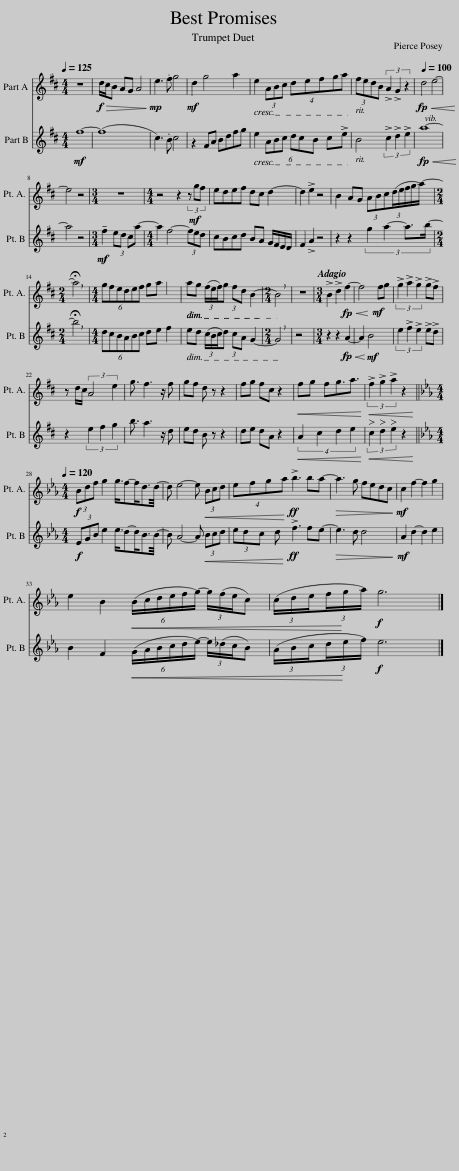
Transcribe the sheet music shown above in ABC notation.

X:1
%%score 1 2
L:1/8
Q:1/4=125
M:4/4
I:linebreak $
K:none
V:1 treble transpose=-2
V:2 treble transpose=-2
V:1
[K:D] z8 |!f!!>(! d/c/B AG A4!>)! |!mp! e3 .f g4 |!mf! d2 g4 a2 | e2 (3ABc (4:3:4defga | %5
 fedB (3!>!A2 !>!G2 z2 |[Q:1/4=100]!<(! d4 e4-!<)! |$ e4 z4 |[M:3/4] z6 |[M:4/4] z4 z2 (3z!mf! gf | %10
 edef dc d2- | d2 !>!e2 z4 | B2 AG (3ABc(3(d/e/f/g/a/-) |$[M:2/4] !breath!!fermata!a4 |[M:4/4] (6:4:6gfedef ga x2 | %15
 ag (3(f/e/f/)g fd B2- |[M:2/4] !breath!B4 | z4 |[M:3/4][Q:1/4=71] !>!B2 !>!d2 f2- |!<(! f4!mf! fg!<)! | %20
 (3!>!g2 !>!a2 !>!g2 !>!g!>!f |$ z d/c/ (3:2:2A4 e2 | g3/2 f3 z/ f | gf d z z2 | fg fc z2 | %25
!<(! fg fg3/2a3/2!<)! |!<(! (3!>!f2 !>!g2 !>!a2 z2!<)! ||$[K:Eb][M:4/4][Q:1/4=120]!f! (3Bdf g2 g3/4f-f<dd/4- | d e4- e!<(! (3Bcd!<)! | (4:3:4efga!ff! !>!b3 ba- | %30
!>(! a3 g fedc!>)! |!mf! c2 f2- f2 g2 |$ e2 B2!<(! (6:4:6(B/c/d/e/f/g/-) (3g/(f/e/c)!<)! | (3(c/d/e/(3f/g/a/)!f! g6 |] %34
V:2
[K:D]!mf! f8- | (f8 | c3) .B c4 | z2 FA Bdfg | e2 (6:4:6ABc dcB c!>!e | %5
 B4 (3!>!c2 !>!d2 !>!e2 |!<(! a8-!<)! |$ a4 z4 |[M:3/4]!mf! !tenuto!f2 ed ca- |[M:4/4] a2 f4- (3fed | %10
 cBcd BA G/F/E/D/ | F2 !>!A2 z4 | z2 z2 (3:2:4g2 a2- a3/2b/- |$[M:2/4] !breath!!fermata!b4 |[M:4/4] (6:4:6dcBABc de f2 | %15
 ed (3(c/B/c/)d cA G2- |[M:2/4] !breath!G4 | z4 |[M:3/4] z2 z2 A2- |!<(! A2!mf! B4!<)! | %20
 (3e2 !>!f2 !>!e2 !>!e!>!d |$ z2 (3e2 f2 g2 | b3/2 a3 z/ d | ed B z z2 | de dA z2 | %25
!<(! (4:3:4A2 c2 d2 e2!<)! |!<(! (3c2 d2 e2 z2!<)! ||$[K:Eb][M:4/4]!f! (3EGB e2 e3/4d-d<BB/4- | B A4- A!<(! (3Bcd!<)! | (3edc d!ff! !>!f3 fe- | %30
!>(! e3 d d4!>)! |!mf! A2 d2- d2 e2 |$ B2 F2!<(! (6:4:6(G/A/B/c/d/e/-) (3e/(_d/c/B)!<)! | (3(A/B/c/(3d/e/f/)!f! e6 |] %34
